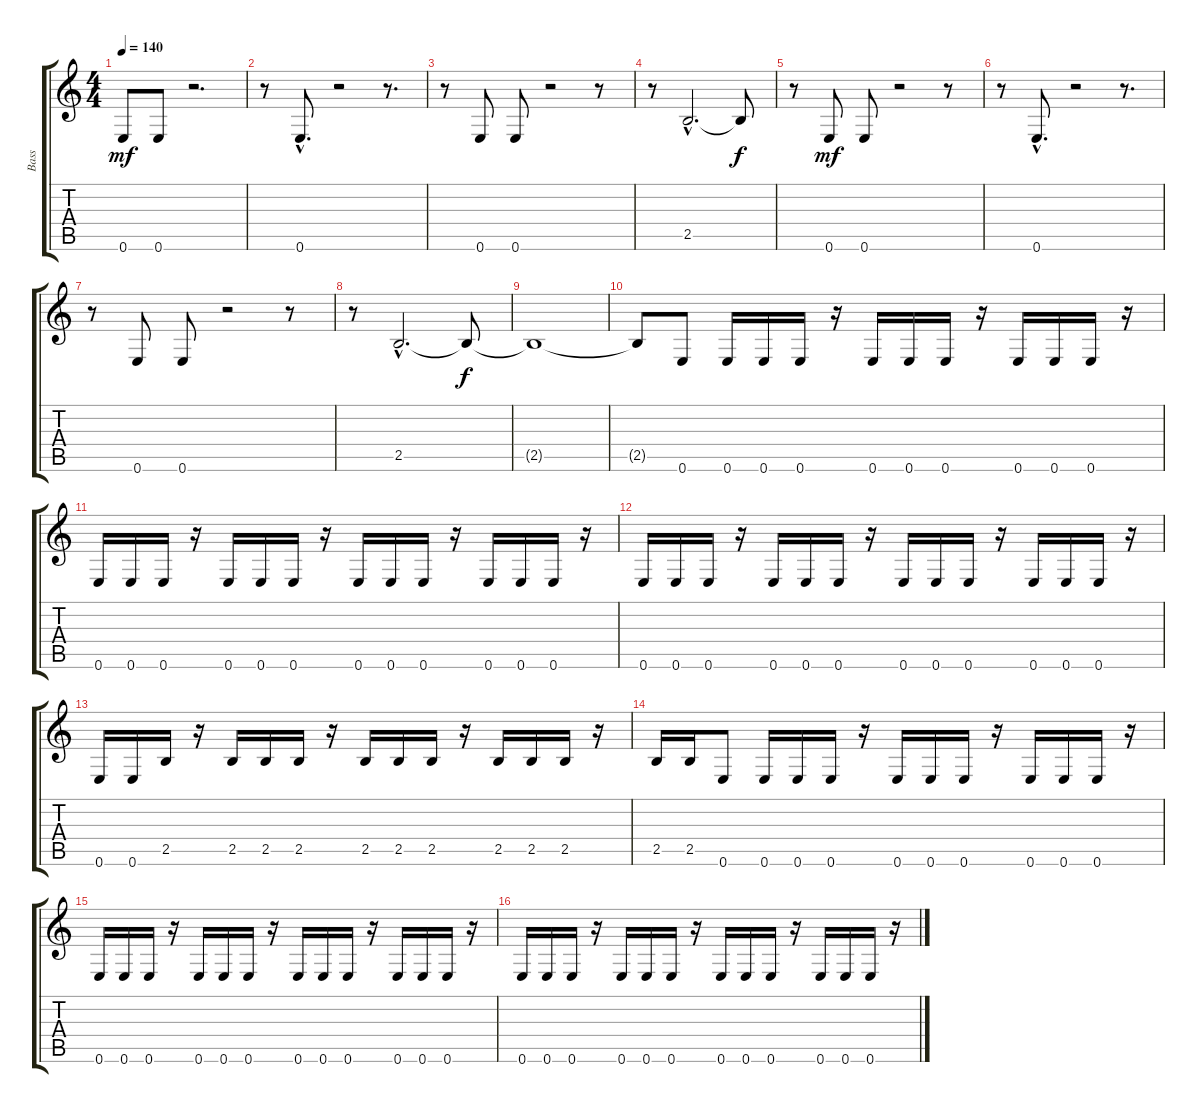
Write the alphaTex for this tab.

\track ("Bass" "Bass") {instrument electricbassfinger}
\staff {score tabs}
\tuning (E4 B3 G3 D3 A2 E2) {hide}
\ts (4 4)
\tempo 140
\clef g2
\ks c
0.6.8{dy mf instrument electricbassfinger} 0.6.8 r.2{d} |
r.8 0.6{hac}.8{d} r.2 r.8{d} |
r.8 0.6.8 0.6.8 r.2 r.8 |
r.8 2.5{hac}.2{d} 2.5{t}.8{dy f} |
r.8 0.6.8{dy mf} 0.6.8 r.2 r.8 |
r.8 0.6{hac}.8{d} r.2 r.8{d} |
r.8 0.6.8 0.6.8 r.2 r.8 |
r.8 2.5{hac}.2{d} 2.5{t}.8{dy f} |
2.5{t}.1 |
2.5{t}.8 0.6.8 0.6.16 0.6.16 0.6.16 r.16 0.6.16 0.6.16 0.6.16 r.16 0.6.16 0.6.16 0.6.16 r.16 |
0.6.16 0.6.16 0.6.16 r.16 0.6.16 0.6.16 0.6.16 r.16 0.6.16 0.6.16 0.6.16 r.16 0.6.16 0.6.16 0.6.16 r.16 |
0.6.16 0.6.16 0.6.16 r.16 0.6.16 0.6.16 0.6.16 r.16 0.6.16 0.6.16 0.6.16 r.16 0.6.16 0.6.16 0.6.16 r.16 |
0.6.16 0.6.16 2.5.16 r.16 2.5.16 2.5.16 2.5.16 r.16 2.5.16 2.5.16 2.5.16 r.16 2.5.16 2.5.16 2.5.16 r.16 |
2.5.16 2.5.16 0.6.8{balance 8} 0.6.16 0.6.16 0.6.16 r.16 0.6.16 0.6.16 0.6.16 r.16 0.6.16 0.6.16 0.6.16 r.16 |
0.6.16 0.6.16 0.6.16 r.16 0.6.16 0.6.16 0.6.16 r.16 0.6.16 0.6.16 0.6.16 r.16 0.6.16 0.6.16 0.6.16 r.16 |
0.6.16 0.6.16 0.6.16 r.16 0.6.16 0.6.16 0.6.16 r.16 0.6.16 0.6.16 0.6.16 r.16 0.6.16 0.6.16 0.6.16 r.16
